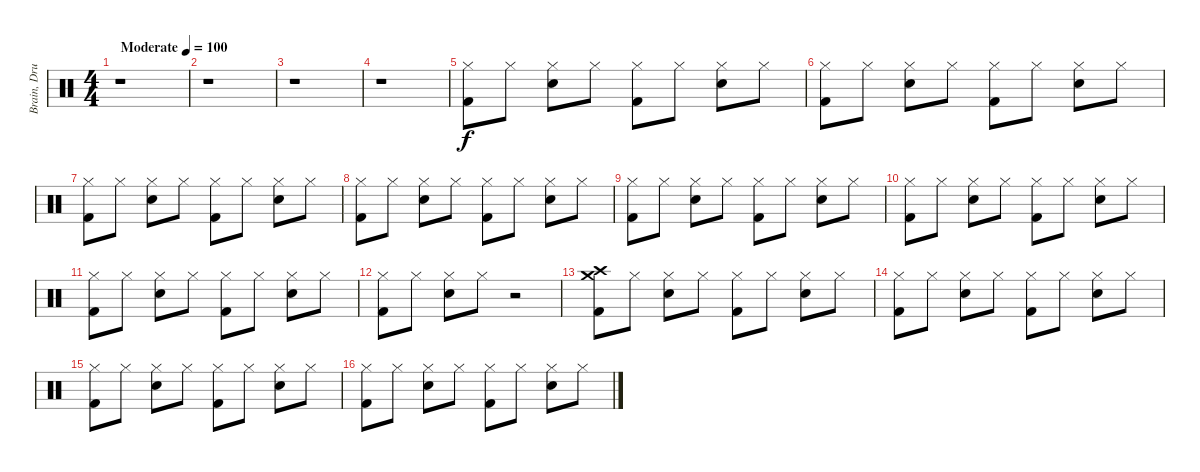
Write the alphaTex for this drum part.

\track ("Brain, Drums" "Brain, Dru") {instrument percussion}
\staff {score}
\articulation defaults
\ts (4 4)
\tempo (100 "Moderate")
\clef neutral
\ks c
r.1{dy f} |
r.1 |
r.1 |
r.1 |
("Hi-Hat (closed)" "Kick (hit) 2").8 "Hi-Hat (closed)".8 ("Hi-Hat (closed)" "Electric Snare (hit)").8 "Hi-Hat (closed)".8 ("Hi-Hat (closed)" "Kick (hit) 2").8 "Hi-Hat (closed)".8 ("Hi-Hat (closed)" "Electric Snare (hit)").8 "Hi-Hat (closed)".8 |
("Hi-Hat (closed)" "Kick (hit) 2").8 "Hi-Hat (closed)".8 ("Hi-Hat (closed)" "Electric Snare (hit)").8 "Hi-Hat (closed)".8 ("Hi-Hat (closed)" "Kick (hit) 2").8 "Hi-Hat (closed)".8 ("Hi-Hat (closed)" "Electric Snare (hit)").8 "Hi-Hat (closed)".8 |
("Hi-Hat (closed)" "Kick (hit) 2").8 "Hi-Hat (closed)".8 ("Hi-Hat (closed)" "Electric Snare (hit)").8 "Hi-Hat (closed)".8 ("Hi-Hat (closed)" "Kick (hit) 2").8 "Hi-Hat (closed)".8 ("Hi-Hat (closed)" "Electric Snare (hit)").8 "Hi-Hat (closed)".8 |
("Hi-Hat (closed)" "Kick (hit) 2").8 "Hi-Hat (closed)".8 ("Hi-Hat (closed)" "Electric Snare (hit)").8 "Hi-Hat (closed)".8 ("Hi-Hat (closed)" "Kick (hit) 2").8 "Hi-Hat (closed)".8 ("Hi-Hat (closed)" "Electric Snare (hit)").8 "Hi-Hat (closed)".8 |
("Hi-Hat (closed)" "Kick (hit) 2").8 "Hi-Hat (closed)".8 ("Hi-Hat (closed)" "Electric Snare (hit)").8 "Hi-Hat (closed)".8 ("Hi-Hat (closed)" "Kick (hit) 2").8 "Hi-Hat (closed)".8 ("Hi-Hat (closed)" "Electric Snare (hit)").8 "Hi-Hat (closed)".8 |
("Hi-Hat (closed)" "Kick (hit) 2").8 "Hi-Hat (closed)".8 ("Hi-Hat (closed)" "Electric Snare (hit)").8 "Hi-Hat (closed)".8 ("Hi-Hat (closed)" "Kick (hit) 2").8 "Hi-Hat (closed)".8 ("Hi-Hat (closed)" "Electric Snare (hit)").8 "Hi-Hat (closed)".8 |
("Hi-Hat (closed)" "Kick (hit) 2").8 "Hi-Hat (closed)".8 ("Hi-Hat (closed)" "Electric Snare (hit)").8 "Hi-Hat (closed)".8 ("Hi-Hat (closed)" "Kick (hit) 2").8 "Hi-Hat (closed)".8 ("Hi-Hat (closed)" "Electric Snare (hit)").8 "Hi-Hat (closed)".8 |
("Hi-Hat (closed)" "Kick (hit) 2").8 "Hi-Hat (closed)".8 ("Hi-Hat (closed)" "Electric Snare (hit)").8 "Hi-Hat (closed)".8 r.2 |
("Crash high (hit)" "Kick (hit) 2" "Crash medium (hit)").8 "Hi-Hat (closed)".8 ("Hi-Hat (closed)" "Electric Snare (hit)").8 "Hi-Hat (closed)".8 ("Hi-Hat (closed)" "Kick (hit) 2").8 "Hi-Hat (closed)".8 ("Hi-Hat (closed)" "Electric Snare (hit)").8 "Hi-Hat (closed)".8 |
("Hi-Hat (closed)" "Kick (hit) 2").8 "Hi-Hat (closed)".8 ("Hi-Hat (closed)" "Electric Snare (hit)").8 "Hi-Hat (closed)".8 ("Hi-Hat (closed)" "Kick (hit) 2").8 "Hi-Hat (closed)".8 ("Hi-Hat (closed)" "Electric Snare (hit)").8 "Hi-Hat (closed)".8 |
("Hi-Hat (closed)" "Kick (hit) 2").8 "Hi-Hat (closed)".8 ("Hi-Hat (closed)" "Electric Snare (hit)").8 "Hi-Hat (closed)".8 ("Hi-Hat (closed)" "Kick (hit) 2").8 "Hi-Hat (closed)".8 ("Hi-Hat (closed)" "Electric Snare (hit)").8 "Hi-Hat (closed)".8 |
("Hi-Hat (closed)" "Kick (hit) 2").8 "Hi-Hat (closed)".8 ("Hi-Hat (closed)" "Electric Snare (hit)").8 "Hi-Hat (closed)".8 ("Hi-Hat (closed)" "Kick (hit) 2").8 "Hi-Hat (closed)".8 ("Hi-Hat (closed)" "Electric Snare (hit)").8 "Hi-Hat (closed)".8
